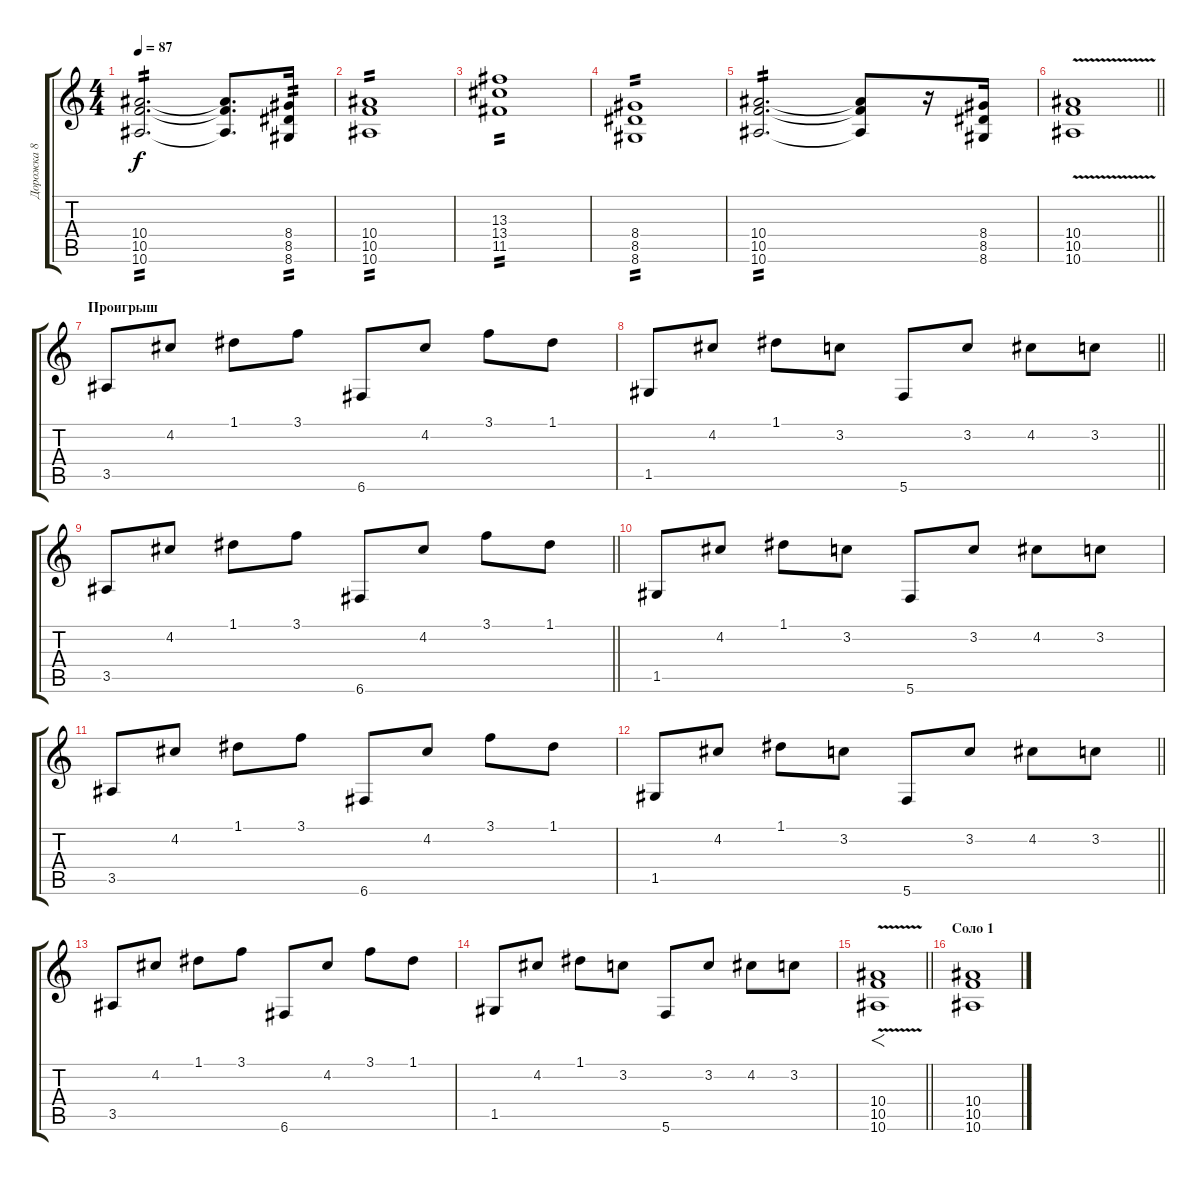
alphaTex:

\track ("Дорожка 8" "Дорожка 8") {instrument acousticguitarsteel}
\staff {score tabs}
\tuning (D4 A3 F3 C3 G2 C2) {hide}
\ts (4 4)
\tempo 87
\clef g2
\ks c
(10.4 10.5 10.6).2{d tp 2 dy f} (10.4{t} 10.5{t} 10.6{t}).8{d} (8.4 8.5 8.6).16{tp 2} |
(10.4 10.5 10.6).1{tp 2} |
(13.3 13.4 11.5).1{tp 2} |
(8.4 8.5 8.6).1{tp 2} |
(10.4 10.5 10.6).2{d tp 2} (10.4{t} 10.5{t} 10.6{t}).8 r.16 (8.4 8.5 8.6).16 |
\barLineRight lightlight
(10.4{v} 10.5{v} 10.6{v}).1{volume 7} |
\section ("" "Проигрыш")
3.5.8{volume 16 instrument acousticguitarsteel} 4.2.8 1.1.8 3.1.8 6.6.8 4.2.8 3.1.8 1.1.8 |
\barLineRight lightlight
1.5.8 4.2.8 1.1.8 3.2.8 5.6.8 3.2.8 4.2.8 3.2.8 |
\barLineRight lightlight
3.5.8 4.2.8 1.1.8 3.1.8 6.6.8 4.2.8 3.1.8 1.1.8 |
1.5.8 4.2.8 1.1.8 3.2.8 5.6.8 3.2.8 4.2.8 3.2.8 |
3.5.8 4.2.8 1.1.8 3.1.8 6.6.8 4.2.8 3.1.8 1.1.8 |
\barLineRight lightlight
1.5.8 4.2.8 1.1.8 3.2.8 5.6.8 3.2.8 4.2.8 3.2.8 |
3.5.8 4.2.8 1.1.8 3.1.8 6.6.8 4.2.8 3.1.8 1.1.8 |
1.5.8 4.2.8 1.1.8 3.2.8 5.6.8 3.2.8 4.2.8 3.2.8 |
\barLineRight lightlight
(10.4{v} 10.5{v} 10.6{v}).1{f volume 16 instrument distortionguitar} |
\section ("" "Соло 1")
(10.4 10.5 10.6).1{volume 16 instrument distortionguitar}
